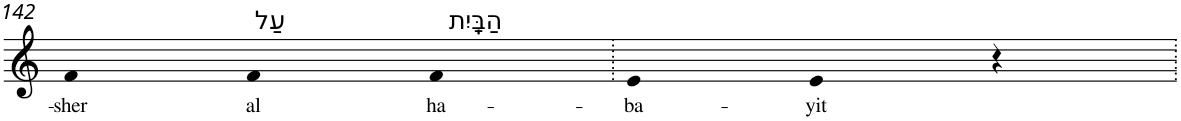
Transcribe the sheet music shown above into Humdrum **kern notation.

**kern	**text
*part1	*part1
*staff1	*staff1
*I"Piano	*
*I'Pno	*
!!LO:PB:g=z
*clefG2	*
*k[]	*
=142	=142
!	!LO:LY:b
4f	-sher
!LO:TX:a:t=עַל	!
!	!LO:LY:b
4f	al
!LO:TX:a:t=הַבָּֽיִת	!
!	!LO:LY:b
4f	ha-
=143.	=143.
!	!LO:LY:b
4e	-ba-
!	!LO:LY:b
4e	-yit
4r	.
=.	=.
*-	*-
